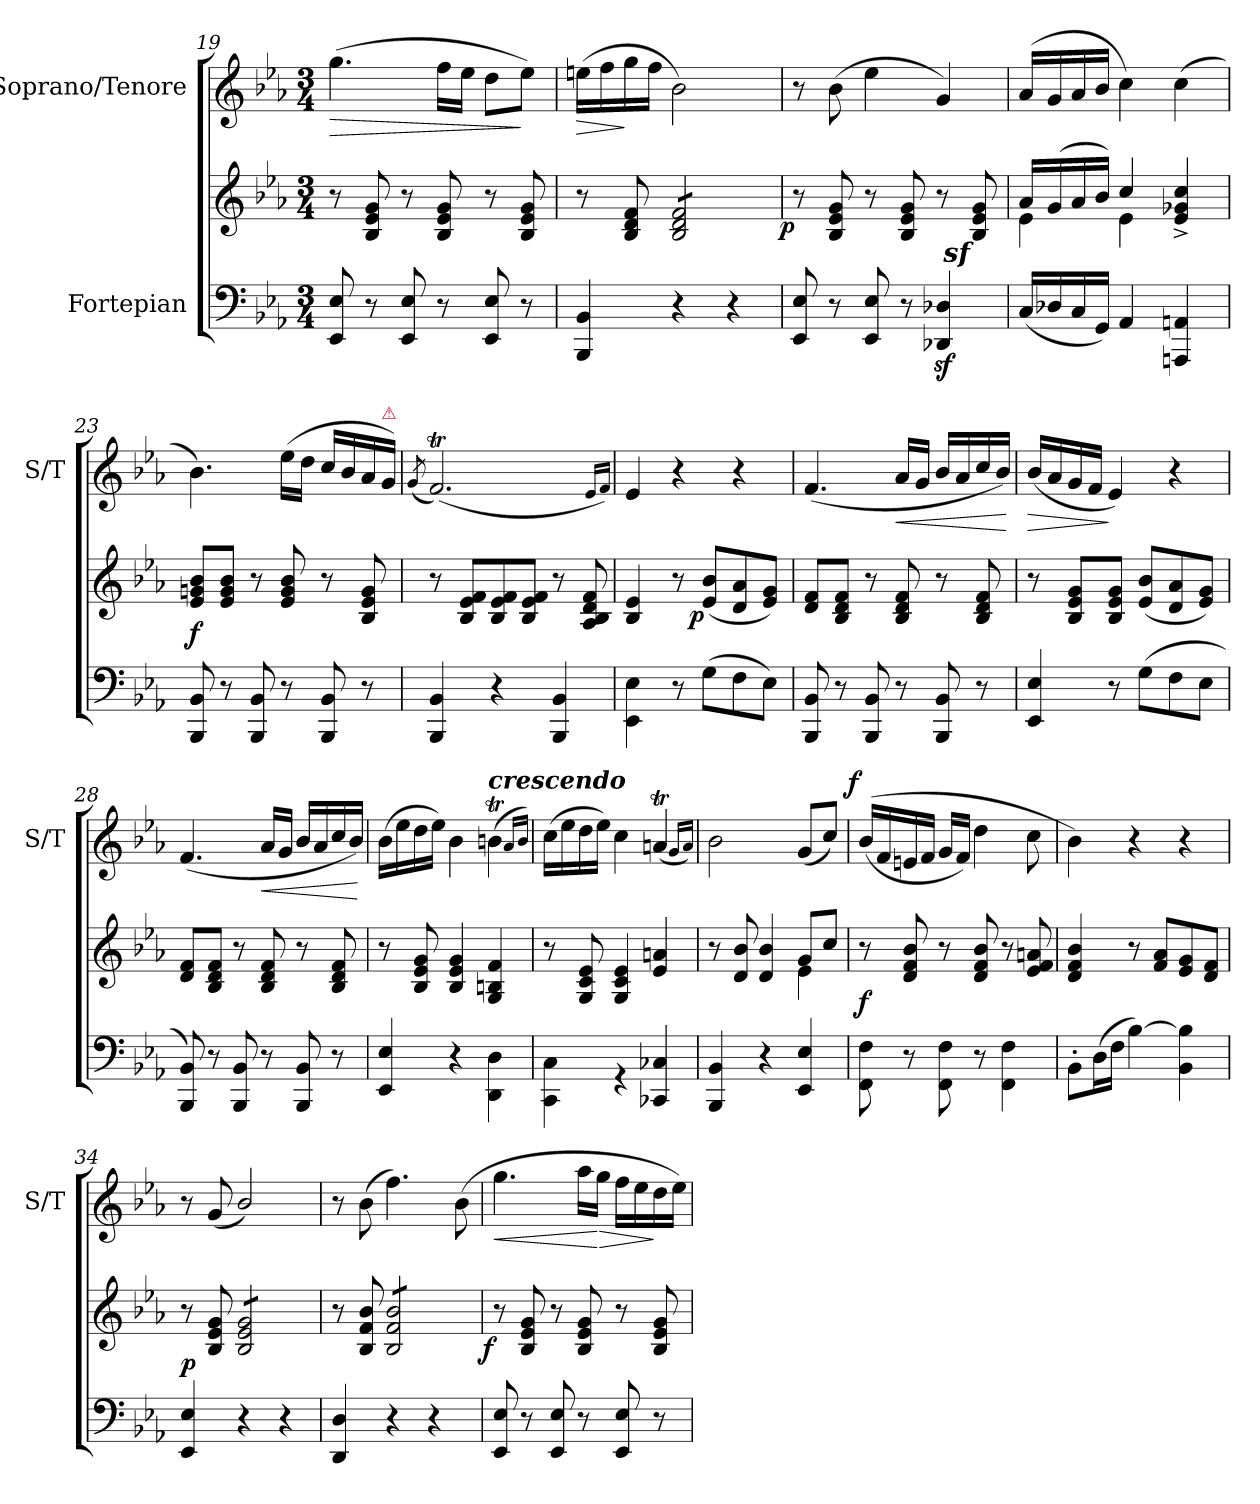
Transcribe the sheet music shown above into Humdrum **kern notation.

**kern	**kern	**dynam	**kern	**dynam
*part2	*part2	*part2	*part1	*part1
*staff3	*staff2	*staff2/3	*staff1	*staff1
*I"Fortepian	*	*	*I"Soprano/Tenore	*
*	*	*	*I'S/T	*
*clefF4	*clefG2	*	*clefG2	*
*k[b-e-a-]	*k[b-e-a-]	*	*k[b-e-a-]	*
*M3/4	*M3/4	*	*M3/4	*
=19	=19	=19	=19	=19
!	!	!	!	!LO:HP:b
8EE-/ 8E-/	8r	.	(>4.gg\	>
8r	8B-/ 8e-/ 8g/	.	.	.
8EE-/ 8E-/	8r	.	.	.
8r	8B-/ 8e-/ 8g/	.	16ff\LL	.
.	.	.	16ee-\JJ	.
8EE-/ 8E-/	8r	.	8dd\L	.
8r	8B-/ 8e-/ 8g/	.	8ee-\J)	]
=20	=20	=20	=20	=20
!	!	!	!	!LO:HP:b
4BBB-/ 4BB-/	8r	.	(>16een\LL	>
.	.	.	16ff\	.
.	8B-/ 8d/ 8f/	.	16gg\	]
.	.	.	16ff\JJ	.
*	*tremolo	*	*	*
4r	8B-/ 8d/ 8f/L	.	2b-\)	.
.	8B-/ 8d/ 8f/	.	.	.
4r	8B-/ 8d/ 8f/	.	.	.
.	8B-/ 8d/ 8f/J	.	.	.
*	*Xtremolo	*	*	*
=21	=21	=21	=21	=21
!	!	!LO:DY:b:rj	!	!
8EE-/ 8E-/	8r	p	8r	.
8r	8B-/ 8e-/ 8g/	.	(>8b-\	.
8EE-/ 8E-/	8r	.	4ee-\	.
8r	8B-/ 8e-/ 8g/	.	.	.
4DD-Xz</ 4D-Xz</	8r	.	4g/)	.
!	!LO:DY:rj	!	!	!
.	8B-z</ 8e-z</ 8gz</	.	.	.
=22	=22	=22	=22	=22
*	*^	*	*	*
(<16C/LL	16a-/LL	4e-\	.	(<16a-/LL	.
16D-X/	(<16g/	.	.	16g/	.
16C/	16a-/	.	.	16a-/	.
16GG/JJ)	16b-/JJ)	.	.	16b-/JJ	.
4AA-/	4cc/	4e-\	.	4cc\)	.
4AAAn/ 4AAn/	4e-^</ 4g-X^</ 4cc^</	4ryy	.	(>4cc\	.
*	*v	*v	*	*	*
=23	=23	=23	=23	=23
8BBB-/ 8BB-/	8e-/ 8gn/ 8b-/L	f	4.b-\)	.
8r	8e-/ 8g/ 8b-/J	.	.	.
8BBB-/ 8BB-/	8r	.	.	.
8r	8e-/ 8g/ 8b-/	.	(>16ee-\LL	.
.	.	.	16dd\JJ	.
8BBB-/ 8BB-/	8r	.	16cc/LL	.
.	.	.	16b-/	.
8r	8B-/ 8e-/ 8g/	.	16a-/	.
!	!	!	!LO:TX:a:color=crimson:t=⚠	!
.	.	.	16g/JJ)	.
=24	=24	=24	=24	=24
.	.	.	(<8qg/	.
4BBB-/ 4BB-/	8r	.	(<2.fT/)	.
.	8B-/ 8e-/ 8f/L	.	.	.
4r	8B-/ 8e-/ 8f/	.	.	.
.	8B-/ 8e-/ 8f/J	.	.	.
4BBB-/ 4BB-/	8r	.	.	.
.	8A-/ 8B-/ 8d/ 8f/	.	.	.
.	.	.	16qqe-/LL	.
.	.	.	16qqf/JJ)	.
=25	=25	=25	=25	=25
4EE-\ 4E-\	4B-/ 4e-/	.	4e-TTT/	.
8r	8r	.	4r	.
!	!	!LO:DY:b:rj	!	!
(>8G\L	(<8e-/ 8b-/L	p	.	.
8F\	8d/ 8a-/	.	4r	.
8E-\J)	8e-/ 8g/J)	.	.	.
=26	=26	=26	=26	=26
8BBB-/ 8BB-/	8d/ 8f/L	.	(<4.f/	.
8r	8B-/ 8d/ 8f/J	.	.	.
8BBB-/ 8BB-/	8r	.	.	.
!	!	!	!	!LO:HP:b
8r	8B-/ 8d/ 8f/	.	16a-/LL	<
.	.	.	16g/JJ	.
8BBB-/ 8BB-/	8r	.	16b-/LL	.
.	.	.	16a-/	.
8r	8B-/ 8d/ 8f/	.	16cc/	.
.	.	.	16b-/JJ)	.
.	.	.	.	[
=27	=27	=27	=27	=27
!	!	!	!	!LO:HP:b
4EE-/ 4E-/	8r	.	(<16b-/LL	>
.	.	.	16a-/	.
.	8B-/ 8e-/ 8g/L	.	16g/	.
.	.	.	16f/JJ	.
8r	8B-/ 8e-/ 8g/J	.	4e-/)	]
(>8G\L	(<8e-/ 8b-/L	.	.	.
8F\	8d/ 8a-/	.	4r	.
8E-\J	8e-/ 8g/J)	.	.	.
=28	=28	=28	=28	=28
8BBB-/ 8BB-/)	8d/ 8f/L	.	(<4.f/	.
8r	8B-/ 8d/ 8f/J	.	.	.
8BBB-/ 8BB-/	8r	.	.	.
!	!	!	!	!LO:HP:b
8r	8B-/ 8d/ 8f/	.	16a-/LL	<
.	.	.	16g/JJ	.
8BBB-/ 8BB-/	8r	.	16b-/LL	.
.	.	.	16a-/	.
8r	8B-/ 8d/ 8f/	.	16cc/	.
.	.	.	16b-/JJ)	.
.	.	.	.	[
=29	=29	=29	=29	=29
4EE-/ 4E-/	8r	.	(>16b-\LL	.
.	.	.	16ee-\	.
.	8B-/ 8e-/ 8g/	.	16dd\	.
.	.	.	16ee-\JJ)	.
4r	4B-/ 4e-/ 4g/	.	4b-\	.
!	!	!	!LO:TX:Bi:t=crescendo	!
4DD\ 4D\	4G/ 4Bn/ 4f/	.	(<4bnt\	.
.	.	.	16qqa-/LL	.
.	.	.	16qqb/JJ)	.
=30	=30	=30	=30	=30
4CC\ 4C\	8r	.	(>16cc\LL	.
.	.	.	16ee-\	.
.	8G/ 8c/ 8e-/	.	16dd\	.
.	.	.	16ee-\JJ)	.
4rGG	4G/ 4c/ 4e-/	.	4cc\	.
4CC-X/ 4C-X/	4e-/ 4an/	.	(<4ant/	.
.	.	.	16qqg/LL	.
.	.	.	16qqa/JJ)	.
=31	=31	=31	=31	=31
*	*^	*	*	*
4BBB-/ 4BB-/	8r	2ryy	.	2b-\	.
.	8d/ 8b-/	.	.	.	.
4r	4d/ 4b-/	.	.	.	.
4EE-/ 4E-/	8g/L	4e-\	.	(<8g/L	.
.	8cc/J	.	.	8cc/J)	.
*	*v	*v	*	*	*
=32	=32	=32	=32	=32
!	!	!	!	!LO:DY:a:rj
8FF\ 8F\	8r	f	(<(>16b-/LL	f
.	.	.	16f/	.
8r	8d/ 8f/ 8b-/	.	16en/	.
.	.	.	16f/JJ	.
8FF\ 8F\	8r	.	16g/LL	.
.	.	.	16f/JJ)	.
8r	8d/ 8f/ 8b-/	.	4dd\	.
4FF\ 4F\	8r	.	.	.
.	8e-/ 8f/ 8an/	.	8cc\	.
=33	=33	=33	=33	=33
8BB-'>\L	4d/ 4f/ 4b-/	.	4b-\)	.
(>16D\L	.	.	.	.
16F\JJ	.	.	.	.
[4B-\)	8r	.	4r	.
.	8f/ 8a-/L	.	.	.
4BB-\ 4B-]\	8e-/ 8g/	.	4r	.
.	8d/ 8f/J	.	.	.
=34	=34	=34	=34	=34
4EE-/ 4E-/	8r	p	8r	.
.	8B-/ 8e-/ 8g/	.	(<8g/	.
*	*tremolo	*	*	*
4r	8B-/ 8e-/ 8g/L	.	2b-/)	.
.	8B-/ 8e-/ 8g/	.	.	.
4r	8B-/ 8e-/ 8g/	.	.	.
.	8B-/ 8e-/ 8g/J	.	.	.
*	*Xtremolo	*	*	*
=35	=35	=35	=35	=35
4DD/ 4D/	8r	.	8r	.
.	8B-/ 8f/ 8b-/	.	(>8b-\	.
*	*tremolo	*	*	*
4r	8B-/ 8f/ 8b-/L	.	4.ff\)	.
.	8B-/ 8f/ 8b-/	.	.	.
4r	8B-/ 8f/ 8b-/	.	.	.
.	8B-/ 8f/ 8b-/J	.	(>8b-\	.
*	*Xtremolo	*	*	*
=36	=36	=36	=36	=36
!	!	!LO:DY:b:rj	!	!LO:HP:b
8EE-/ 8E-/	8r	f	4.gg\	<
8r	8B-/ 8e-/ 8g/	.	.	.
8EE-/ 8E-/	8r	.	.	.
8r	8B-/ 8e-/ 8g/	.	16aa-\LL	.
!	!	!	!	!LO:HP:n=1:b
.	.	.	16gg\JJ	[ >
8EE-/ 8E-/	8r	.	16ff\LL	.
.	.	.	16ee-\	.
8r	8B-/ 8e-/ 8g/	.	16dd\	]
.	.	.	16ee-\JJ)	.
=	=	=	=	=
*-	*-	*-	*-	*-
